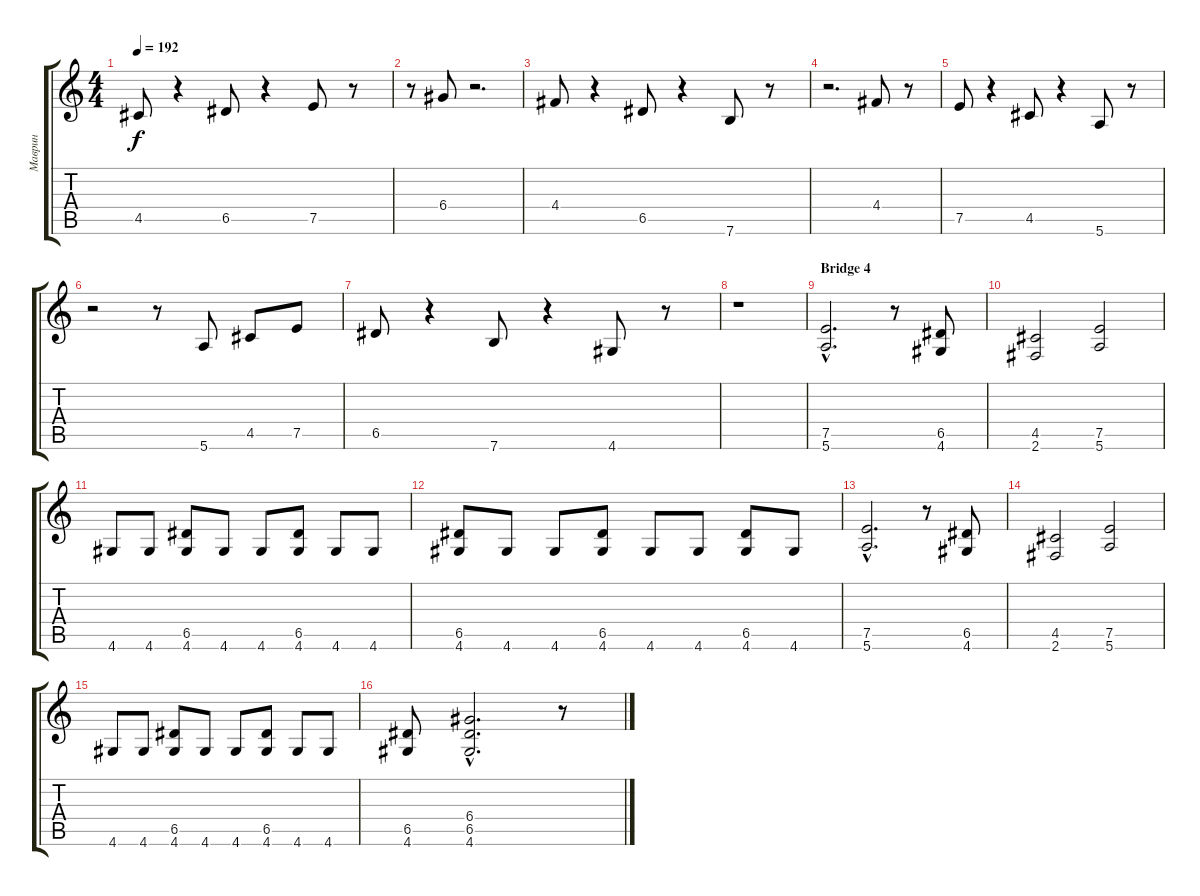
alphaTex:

\track ("Маврин" "Маврин") {instrument distortionguitar}
\staff {score tabs}
\tuning (E4 B3 G3 D3 A2 E2) {hide}
\ts (4 4)
\tempo 192
\clef g2
\ks c
4.5.8{dy f} r.4 6.5.8 r.4 7.5.8 r.8 |
r.8 6.4.8 r.2{d} |
4.4.8 r.4 6.5.8 r.4 7.6.8 r.8 |
r.2{d} 4.4.8 r.8 |
7.5.8 r.4 4.5.8 r.4 5.6.8 r.8 |
r.2 r.8 5.6.8 4.5.8 7.5.8 |
6.5.8 r.4 7.6.8 r.4 4.6.8 r.8 |
r.1 |
\section ("" "Bridge 4")
(7.5{hac} 5.6{hac}).2{d} r.8 (6.5 4.6).8 |
(4.5 2.6).2 (7.5 5.6).2 |
4.6.8 4.6.8 (6.5 4.6).8 4.6.8 4.6.8 (6.5 4.6).8 4.6.8 4.6.8 |
(6.5 4.6).8 4.6.8 4.6.8 (6.5 4.6).8 4.6.8 4.6.8 (6.5 4.6).8 4.6.8 |
(7.5{hac} 5.6{hac}).2{d} r.8 (6.5 4.6).8 |
(4.5 2.6).2 (7.5 5.6).2 |
4.6.8 4.6.8 (6.5 4.6).8 4.6.8 4.6.8 (6.5 4.6).8 4.6.8 4.6.8 |
(6.5 4.6).8 (6.4{hac} 6.5{hac} 4.6{hac}).2{d} r.8
